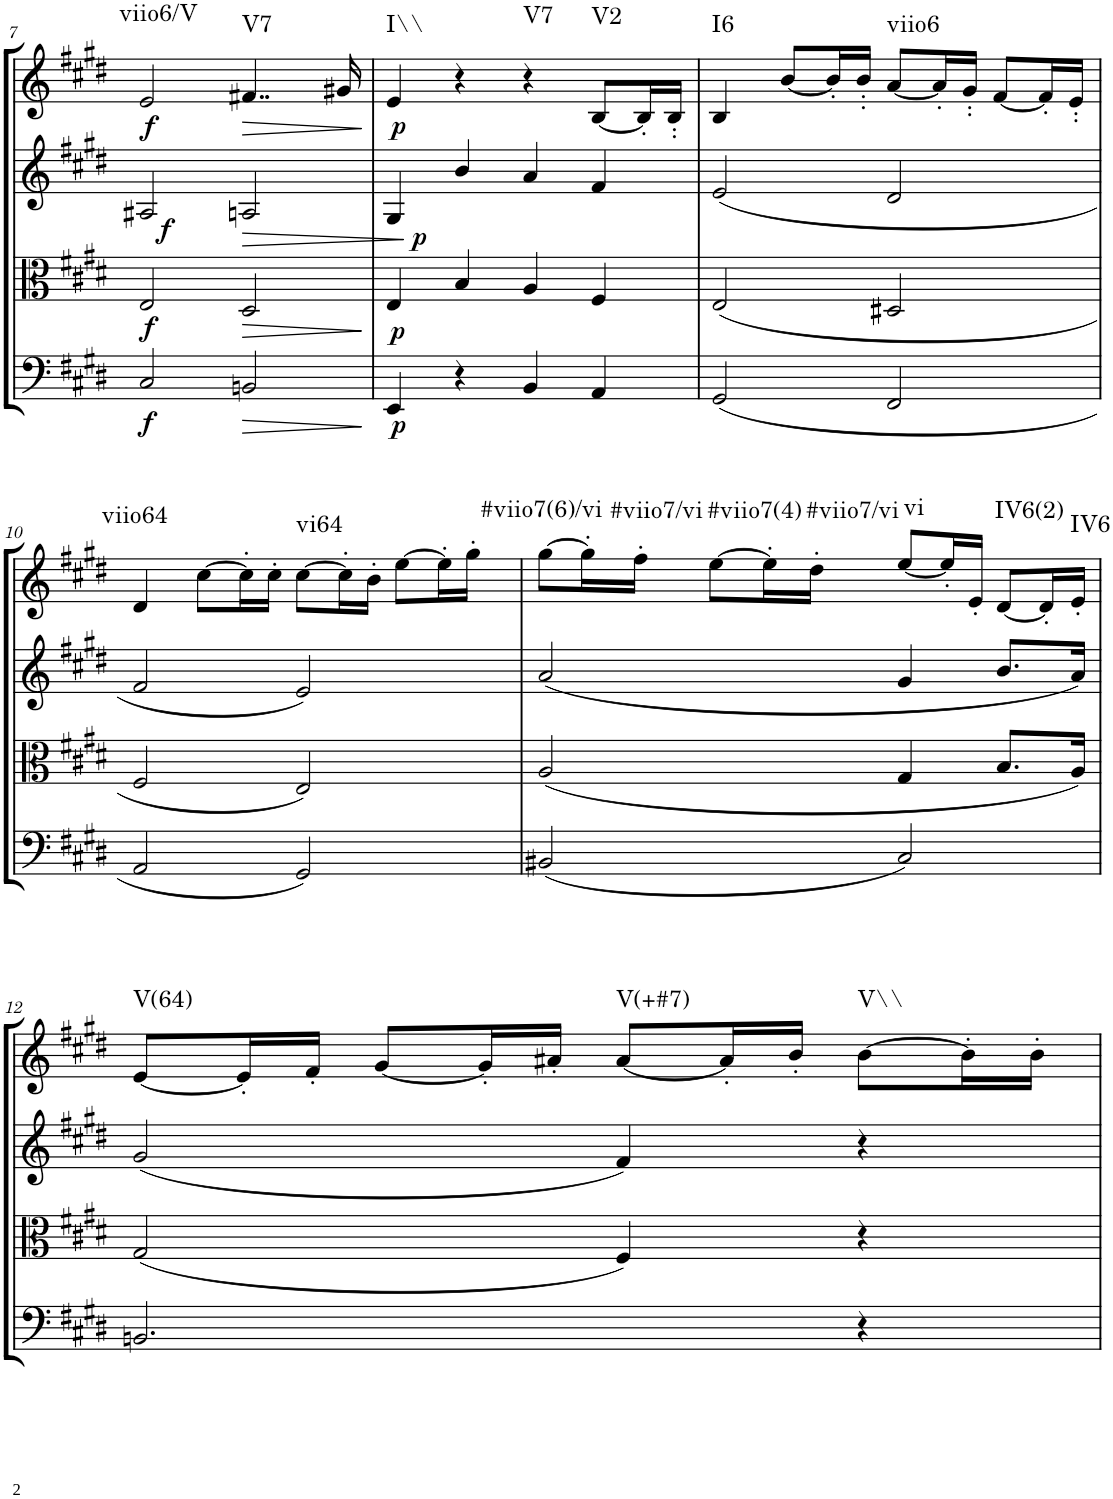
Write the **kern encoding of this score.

**kern	**dynam	**kern	**dynam	**kern	**dynam	**kern	**dynam	**harte
*part4	*part4	*part3	*part3	*part2	*part2	*part1	*part1	*part1
*staff4	*staff4	*staff3	*staff3	*staff2	*staff2	*staff1	*staff1	*
*I"Cello	*	*I"Viola	*	*I"2nd Violin	*	*I"1st Violin	*	*
*	*	*I'Vla	*	*I'Vln	*	*I'Vln	*	*
!!LO:PB:g=z
*clefF4	*	*clefC3	*	*clefG2	*	*clefG2	*	*
*k[f#c#g#d#]	*	*k[f#c#g#d#]	*	*k[f#c#g#d#]	*	*k[f#c#g#d#]	*	*
*M4/4	*	*M4/4	*	*M4/4	*	*M4/4	*	*
*met(c)	*	*met(c)	*	*met(c)	*	*met(c)	*	*
=7	=7	=7	=7	=7	=7	=7	=7	=7
!	!LO:DY:b	!	!LO:DY:b	!	!LO:DY:b	!	!LO:DY:b	!LO:H:kt=viio6/V
2C#/	f	2E/	f	2A#X/	f	2e/	f	N
!	!LO:HP:b	!	!LO:HP:b	!	!LO:HP:b	!	!LO:HP:b	!LO:H:kt=V7
2BBn/	>	2D#/	>	2An/	>	4..f#X/	>	N
.	.	.	.	.	.	16g#X/	.	.
.	]	.	]	.	]	.	]	.
=8	=8	=8	=8	=8	=8	=8	=8	=8
!	!LO:DY:b	!	!	!	!	!	!	!
!	!LO:DY:n=1:a	!	!	!	!LO:DY:b	!	!LO:DY:b	!LO:H:kt=I\\
4EE/	p p	4E/	.	4G#/	p	4e/	p	N
4r	.	4B/	.	4b/	.	4r	.	.
!	!	!	!	!	!	!	!	!LO:H:kt=V7
4BB/	.	4A/	.	4a/	.	4r	.	N
!	!	!	!	!	!	!	!	!LO:H:kt=V2
4AA/	.	4F#/	.	4f#/	.	[8B/L	.	N
.	.	.	.	.	.	16B'/L]	.	.
.	.	.	.	.	.	16B''/JJ	.	.
=9	=9	=9	=9	=9	=9	=9	=9	=9
!	!	!	!	!	!	!	!	!LO:H:kt=I6
(2GG#/	.	(2E/	.	(2e/	.	4B/	.	N
.	.	.	.	.	.	[8b/L	.	.
.	.	.	.	.	.	16b'/L]	.	.
.	.	.	.	.	.	16b''/JJ	.	.
!	!	!	!	!	!	!	!	!LO:H:kt=viio6
2FF#/	.	2D#X/	.	2d#/	.	[8a/L	.	N
.	.	.	.	.	.	16a'/L]	.	.
.	.	.	.	.	.	16g#''/JJ	.	.
.	.	.	.	.	.	[8f#/L	.	.
.	.	.	.	.	.	16f#'/L]	.	.
.	.	.	.	.	.	16e''/JJ	.	.
!!LO:LB:g=z
=10	=10	=10	=10	=10	=10	=10	=10	=10
!	!	!	!	!	!	!	!	!LO:H:kt=viio64
2AA/	.	2F#/	.	2f#/	.	4d#/	.	N
.	.	.	.	.	.	[8cc#\L	.	.
.	.	.	.	.	.	16cc#'\L]	.	.
.	.	.	.	.	.	16cc#'\JJ	.	.
!	!	!	!	!	!	!	!	!LO:H:kt=vi64
2GG#/)	.	2E/)	.	2e/)	.	[8cc#\L	.	N
.	.	.	.	.	.	16cc#'\L]	.	.
.	.	.	.	.	.	16b'\JJ	.	.
.	.	.	.	.	.	[8ee\L	.	.
.	.	.	.	.	.	16ee'\L]	.	.
.	.	.	.	.	.	16gg#'\JJ	.	.
=11	=11	=11	=11	=11	=11	=11	=11	=11
!	!	!	!	!	!	!	!	!LO:H:kt=#viio7(6)/vi
(2BB#X/	.	(2A/	.	(2a/	.	[8gg#\L	.	N
.	.	.	.	.	.	16gg#'\L]	.	.
!	!	!	!	!	!	!	!	!LO:H:kt=#viio7/vi
.	.	.	.	.	.	16ff#'\JJ	.	N
!	!	!	!	!	!	!	!	!LO:H:kt=#viio7(4)
.	.	.	.	.	.	[8ee\L	.	N
.	.	.	.	.	.	16ee'\L]	.	.
!	!	!	!	!	!	!	!	!LO:H:kt=#viio7/vi
.	.	.	.	.	.	16dd#'\JJ	.	N
!	!	!	!	!	!	!	!	!LO:H:kt=vi
2C#/)	.	4G#/	.	4g#/	.	[8ee/L	.	N
.	.	.	.	.	.	16ee'/L]	.	.
.	.	.	.	.	.	16e'/JJ	.	.
!	!	!	!	!	!	!	!	!LO:H:kt=IV6(2)
.	.	8.B/L	.	8.b/L	.	[8d#/L	.	N
.	.	.	.	.	.	16d#'/L]	.	.
!	!	!	!	!	!	!	!	!LO:H:kt=IV6
.	.	16A/Jk)	.	16a/Jk)	.	16e'/JJ	.	N
!!LO:LB:g=z
=12	=12	=12	=12	=12	=12	=12	=12	=12
!	!	!	!	!	!	!	!	!LO:H:kt=V(64)
2.BBn/	.	(2G#/	.	(2g#/	.	[8e/L	.	N
.	.	.	.	.	.	16e'/L]	.	.
.	.	.	.	.	.	16f#'/JJ	.	.
.	.	.	.	.	.	[8g#/L	.	.
.	.	.	.	.	.	16g#'/L]	.	.
.	.	.	.	.	.	16a#X'/JJ	.	.
!	!	!	!	!	!	!	!	!LO:H:kt=V(+#7)
.	.	4F#/)	.	4f#/)	.	[8a#/L	.	N
.	.	.	.	.	.	16a#'/L]	.	.
.	.	.	.	.	.	16b'/JJ	.	.
!	!	!	!	!	!	!	!	!LO:H:kt=V\\
4r	.	4r	.	4r	.	[8b\L	.	N
.	.	.	.	.	.	16b'\L]	.	.
.	.	.	.	.	.	16b'\JJ	.	.
=	=	=	=	=	=	=	=	=
*-	*-	*-	*-	*-	*-	*-	*-	*-
